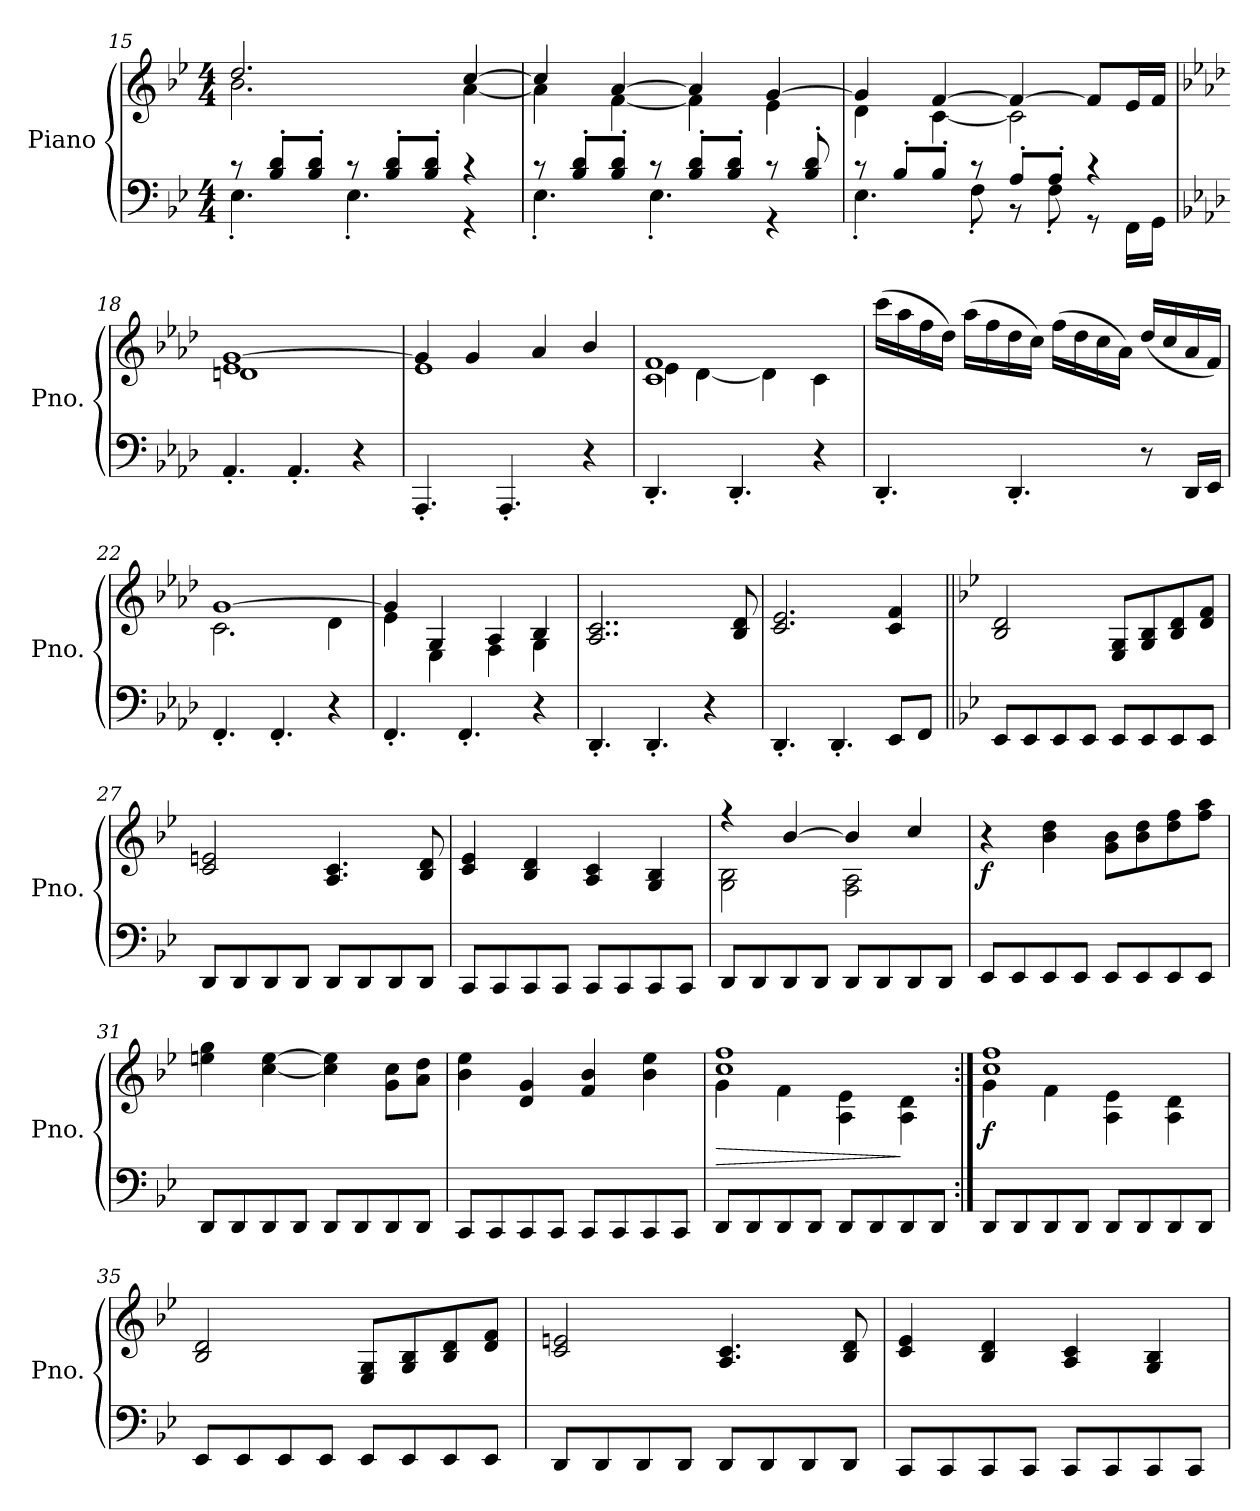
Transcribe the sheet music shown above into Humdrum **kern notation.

**kern	**kern	**dynam
*part1	*part1	*part1
*staff2	*staff1	*staff1/2
*I"Piano	*	*
*I'Pno.	*	*
*clefF4	*clefG2	*
*k[b-e-]	*k[b-e-]	*
*M4/4	*M4/4	*
=15	=15	=15
*^	*^	*
8r	4.E-'\	2.dd/	2.b-\	.
8B-/' 8d/'L	.	.	.	.
8B-/' 8d/'J	.	.	.	.
8r	4.E-'\	.	.	.
8B-/' 8d/'L	.	.	.	.
8B-/' 8d/'J	.	.	.	.
4r	4r	[4cc/	[4a\	.
!!LO:LB:g=z	!!
=16	=16	=16	=16	=16
8r	4.E-'\	4cc/]	4a\]	.
8B-/' 8d/'L	.	.	.	.
8B-/' 8d/'J	.	[4a/	[4f\	.
8r	4.E-'\	.	.	.
8B-/' 8d/'L	.	4a/]	4f\]	.
8B-/' 8d/'J	.	.	.	.
8r	4r	[4g/	4e-\	.
8B-/' 8d/'	.	.	.	.
=17	=17	=17	=17	=17
8r	4.E-'\	4g/]	4d\	.
8B-'/L	.	.	.	.
8B-'/J	.	[4f/	[4c\	.
8r	8F'\	.	.	.
8A'/L	8r	4f/_	2c\]	.
8A'/J	8F'\	.	.	.
4r	8r	8f/L]	.	.
.	16FF\LL	16e-/L	.	.
.	16GG\JJ	16f/JJ	.	.
*v	*v	*	*	*
=18	=18	=18	=18
*k[b-e-a-d-]	*k[b-e-a-d-]	*	*
4.AA-'/	1e- [1g	1dn	.
4.AA-'/	.	.	.
4r	.	.	.
=19	=19	=19	=19
4.AAA-'/	4g/]	1e-	.
.	4g/	.	.
4.AAA-'/	.	.	.
.	4a-/	.	.
4r	4b-/	.	.
=20	=20	=20	=20
4.DD-'/	1c 1f	4e-\	.
.	.	[4d-\	.
4.DD-'/	.	.	.
.	.	4d-\]	.
4r	.	4c\	.
*	*v	*v	*
!!LO:LB:g=z
=21	=21	=21
4.DD-'/	(>16ccc\LL	.
.	16aa-\	.
.	16ff\	.
.	16dd-\JJ)	.
.	(>16aa-\LL	.
.	16ff\	.
4.DD-'/	16dd-\	.
.	16cc\JJ)	.
.	(>16ff\LL	.
.	16dd-\	.
.	16cc\	.
.	16a-\JJ)	.
8r	(<16dd-/LL	.
.	16cc/	.
16DD-/LL	16a-/	.
16EE-/JJ	16f/JJ)	.
=22	=22	=22
*	*^	*
4.FF'/	[1g	2.c\	.
4.FF'/	.	.	.
4r	.	4d-\	.
=23	=23	=23	=23
4.FF'/	4g/]	4e-\	.
.	4G/	4E-\	.
4.FF'/	.	.	.
.	4A-/	4F\	.
4r	4B-/	4G\	.
*	*v	*v	*
=24	=24	=24
4.DD-'/	2..A-/ 2..c/	.
4.DD-'/	.	.
4r	.	.
.	8B-/ 8d-/	.
=25	=25	=25
4.DD-'/	2.c/ 2.e-/	.
4.DD-'/	.	.
8EE-/L	4c/ 4f/	.
8FF/J	.	.
!!LO:LB:g=z
=26||	=26||	=26||
*k[b-e-]	*k[b-e-]	*
8EE-/L	2B-/ 2d/	.
8EE-/	.	.
8EE-/	.	.
8EE-/J	.	.
8EE-/L	8E-/ 8G/L	.
8EE-/	8G/ 8B-/	.
8EE-/	8B-/ 8d/	.
8EE-/J	8d/ 8f/J	.
=27	=27	=27
8DD/L	2c/ 2en/	.
8DD/	.	.
8DD/	.	.
8DD/J	.	.
8DD/L	4.A/ 4.c/	.
8DD/	.	.
8DD/	.	.
8DD/J	8B-/ 8d/	.
=28	=28	=28
8CC/L	4c/ 4e-/	.
8CC/	.	.
8CC/	4B-/ 4d/	.
8CC/J	.	.
8CC/L	4A/ 4c/	.
8CC/	.	.
8CC/	4G/ 4B-/	.
8CC/J	.	.
=29	=29	=29
*	*^	*
8DD/L	4r	2G\ 2B-\	.
8DD/	.	.	.
8DD/	[4b-/	.	.
8DD/J	.	.	.
8DD/L	4b-/]	2F\ 2A\	.
8DD/	.	.	.
8DD/	4cc/	.	.
8DD/J	.	.	.
*	*v	*v	*
!!LO:LB:g=z
=30	=30	=30
!	!	!LO:DY:b
8EE-/L	4r	f
8EE-/	.	.
8EE-/	4b-\ 4dd\	.
8EE-/J	.	.
8EE-/L	8g\ 8b-\L	.
8EE-/	8b-\ 8dd\	.
8EE-/	8dd\ 8ff\	.
8EE-/J	8ff\ 8aa\J	.
=31	=31	=31
8DD/L	4een\ 4gg\	.
8DD/	.	.
8DD/	[4cc\ [4ee\	.
8DD/J	.	.
8DD/L	4cc\] 4ee\]	.
8DD/	.	.
8DD/	8g\ 8cc\L	.
8DD/J	8a\ 8dd\J	.
=32	=32	=32
8CC/L	4b-\ 4ee-\	.
8CC/	.	.
8CC/	4d/ 4g/	.
8CC/J	.	.
8CC/L	4f/ 4b-/	.
8CC/	.	.
8CC/	4b-\ 4ee-\	.
8CC/J	.	.
=33	=33	=33
!	!	!LO:HP:b
*	*^	*
8DD/L	1cc 1ff	4g\	>
8DD/	.	.	.
8DD/	.	4f\	.
8DD/J	.	.	.
8DD/L	.	4A\ 4e-\	.
8DD/	.	.	.
8DD/	.	4A\ 4d\	]
8DD/J	.	.	.
!!LO:PB:g=z	!!
=34:|!	=34:|!	=34:|!	=34:|!
!	!	!	!LO:DY:b
8DD/L	1cc 1ff	4g\	f
8DD/	.	.	.
8DD/	.	4f\	.
8DD/J	.	.	.
8DD/L	.	4A\ 4e-\	.
8DD/	.	.	.
8DD/	.	4A\ 4d\	.
8DD/J	.	.	.
*	*v	*v	*
=35	=35	=35
8EE-/L	2B-/ 2d/	.
8EE-/	.	.
8EE-/	.	.
8EE-/J	.	.
8EE-/L	8E-/ 8G/L	.
8EE-/	8G/ 8B-/	.
8EE-/	8B-/ 8d/	.
8EE-/J	8d/ 8f/J	.
=36	=36	=36
8DD/L	2c/ 2en/	.
8DD/	.	.
8DD/	.	.
8DD/J	.	.
8DD/L	4.A/ 4.c/	.
8DD/	.	.
8DD/	.	.
8DD/J	8B-/ 8d/	.
=37	=37	=37
8CC/L	4c/ 4e-/	.
8CC/	.	.
8CC/	4B-/ 4d/	.
8CC/J	.	.
8CC/L	4A/ 4c/	.
8CC/	.	.
8CC/	4G/ 4B-/	.
8CC/J	.	.
=	=	=
*-	*-	*-
